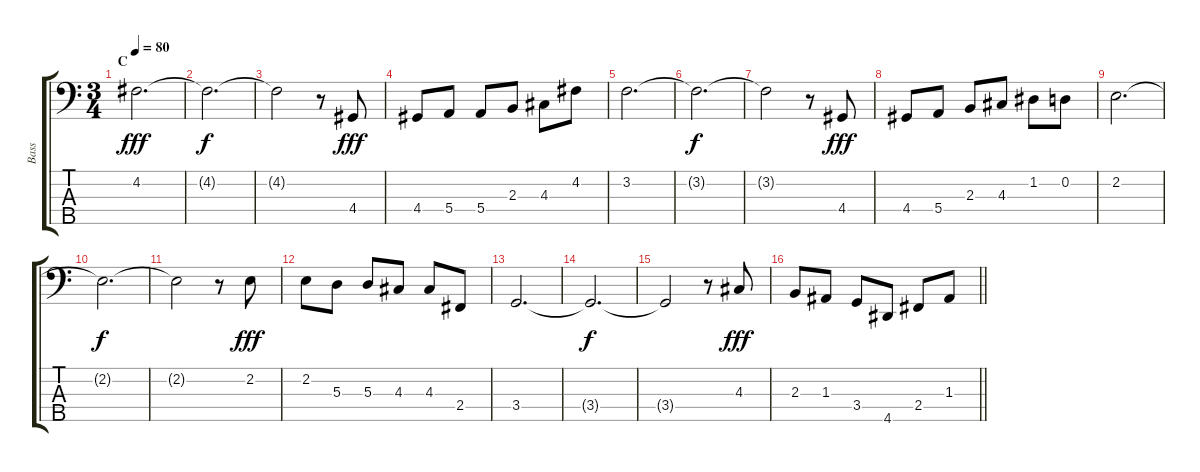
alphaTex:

\track ("Bass" "Bass") {instrument electricbassfinger}
\staff {score tabs}
\tuning (G2 D2 A1 E1 B0) {hide}
\ts (3 4)
\section ("" "C")
\tempo 80
\clef f4
\ks c
4.2.2{d dy fff} |
4.2{t}.2{d dy f} |
4.2{t}.2 r.8 4.4.8{dy fff} |
4.4.8 5.4.8 5.4.8 2.3.8 4.3.8 4.2.8 |
3.2.2{d} |
3.2{t}.2{d dy f} |
3.2{t}.2 r.8 4.4.8{dy fff} |
4.4.8 5.4.8 2.3.8 4.3.8 1.2.8 0.2.8 |
2.2.2{d} |
2.2{t}.2{d dy f} |
2.2{t}.2 r.8 2.2.8{dy fff} |
2.2.8 5.3.8 5.3.8 4.3.8 4.3.8 2.4.8 |
3.4.2{d} |
3.4{t}.2{d dy f} |
3.4{t}.2 r.8 4.3.8{dy fff} |
\barLineRight lightlight
2.3.8 1.3.8 3.4.8 4.5.8 2.4.8 1.3.8
